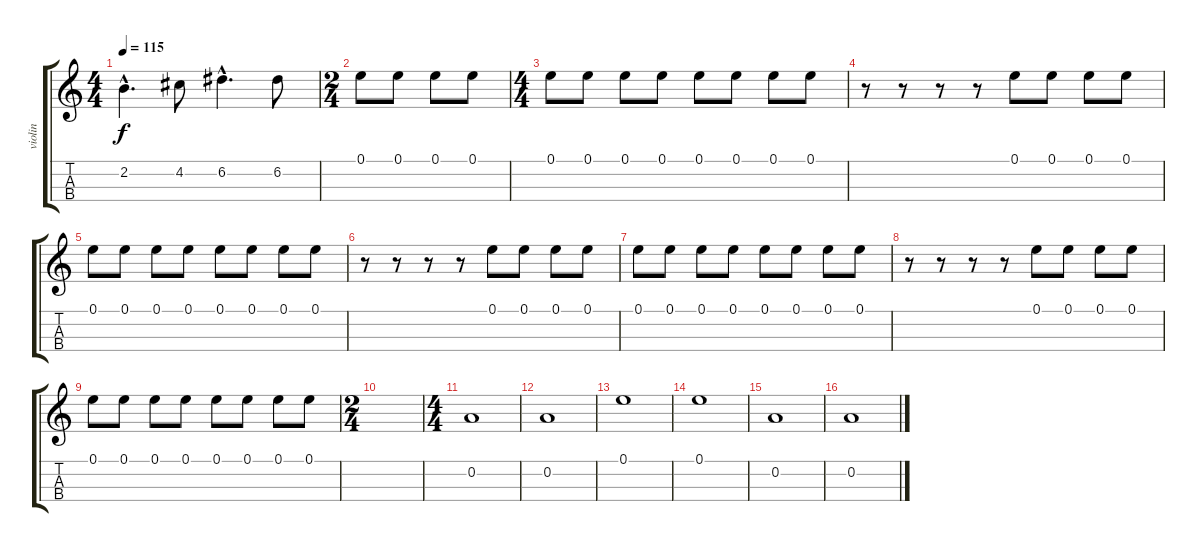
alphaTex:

\track ("violin" "violin") {instrument violin}
\staff {score tabs}
\tuning (E5 A4 D4 G3) {hide}
\ts (4 4)
\tempo 115
\clef g2
\ks c
2.2{hac}.4{d dy f} 4.2.8 6.2{hac}.4{d} 6.2.8 |
\ts (2 4)
0.1.8 0.1.8 0.1.8 0.1.8 |
\ts (4 4)
0.1.8 0.1.8 0.1.8 0.1.8 0.1.8 0.1.8 0.1.8 0.1.8 |
r.8 r.8 r.8 r.8 0.1.8 0.1.8 0.1.8 0.1.8 |
0.1.8 0.1.8 0.1.8 0.1.8 0.1.8 0.1.8 0.1.8 0.1.8 |
r.8 r.8 r.8 r.8 0.1.8 0.1.8 0.1.8 0.1.8 |
0.1.8 0.1.8 0.1.8 0.1.8 0.1.8 0.1.8 0.1.8 0.1.8 |
r.8 r.8 r.8 r.8 0.1.8 0.1.8 0.1.8 0.1.8 |
0.1.8 0.1.8 0.1.8 0.1.8 0.1.8 0.1.8 0.1.8 0.1.8 |
\ts (2 4)
|
\ts (4 4)
0.2.1 |
0.2.1 |
0.1.1 |
0.1.1 |
0.2.1 |
0.2.1
